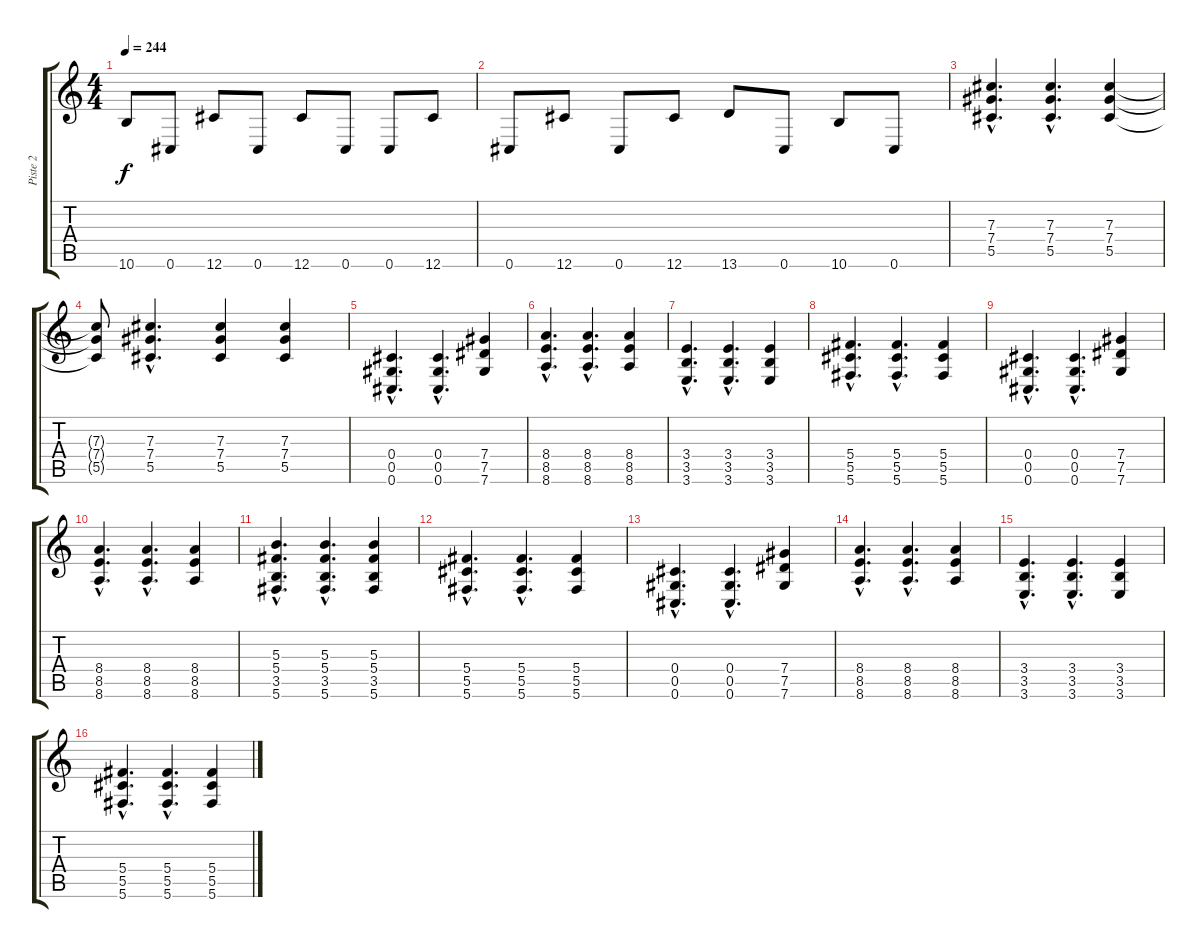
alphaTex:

\track ("Piste 2" "Piste 2") {instrument distortionguitar}
\staff {score tabs}
\tuning (Eb4 Bb3 Gb3 Db3 Ab2 Db2) {hide}
\ts (4 4)
\tempo 244
\clef g2
\ks c
10.6.8{dy f} 0.6.8 12.6.8 0.6.8 12.6.8 0.6.8 0.6.8 12.6.8 |
0.6.8 12.6.8 0.6.8 12.6.8 13.6.8 0.6.8 10.6.8 0.6.8 |
(7.3{hac} 7.4{hac} 5.5{hac}).4{d} (7.3{hac} 7.4{hac} 5.5{hac}).4{d} (7.3 7.4 5.5).4 |
(7.3{t} 7.4{t} 5.5{t}).8 (7.3{hac} 7.4{hac} 5.5{hac}).4{d} (7.3 7.4 5.5).4 (7.3 7.4 5.5).4 |
(0.4{hac} 0.5{hac} 0.6{hac}).4{d} (0.4{hac} 0.5{hac} 0.6{hac}).4{d} (7.4 7.5 7.6).4 |
(8.4{hac} 8.5{hac} 8.6{hac}).4{d} (8.4{hac} 8.5{hac} 8.6{hac}).4{d} (8.4 8.5 8.6).4 |
(3.4{hac} 3.5{hac} 3.6{hac}).4{d} (3.4{hac} 3.5{hac} 3.6{hac}).4{d} (3.4 3.5 3.6).4 |
(5.4{hac} 5.5{hac} 5.6{hac}).4{d} (5.4{hac} 5.5{hac} 5.6{hac}).4{d} (5.4 5.5 5.6).4 |
(0.4{hac} 0.5{hac} 0.6{hac}).4{d} (0.4{hac} 0.5{hac} 0.6{hac}).4{d} (7.4 7.5 7.6).4 |
(8.4{hac} 8.5{hac} 8.6{hac}).4{d} (8.4{hac} 8.5{hac} 8.6{hac}).4{d} (8.4 8.5 8.6).4 |
(5.3{hac} 5.4{hac} 3.5{hac} 5.6{hac}).4{d} (5.3{hac} 5.4{hac} 3.5{hac} 5.6{hac}).4{d} (5.3 5.4 3.5 5.6).4 |
(5.4{hac} 5.5{hac} 5.6{hac}).4{d} (5.4{hac} 5.5{hac} 5.6{hac}).4{d} (5.4 5.5 5.6).4 |
(0.4{hac} 0.5{hac} 0.6{hac}).4{d} (0.4{hac} 0.5{hac} 0.6{hac}).4{d} (7.4 7.5 7.6).4 |
(8.4{hac} 8.5{hac} 8.6{hac}).4{d} (8.4{hac} 8.5{hac} 8.6{hac}).4{d} (8.4 8.5 8.6).4 |
(3.4{hac} 3.5{hac} 3.6{hac}).4{d} (3.4{hac} 3.5{hac} 3.6{hac}).4{d} (3.4 3.5 3.6).4 |
(5.4{hac} 5.5{hac} 5.6{hac}).4{d} (5.4{hac} 5.5{hac} 5.6{hac}).4{d} (5.4 5.5 5.6).4
